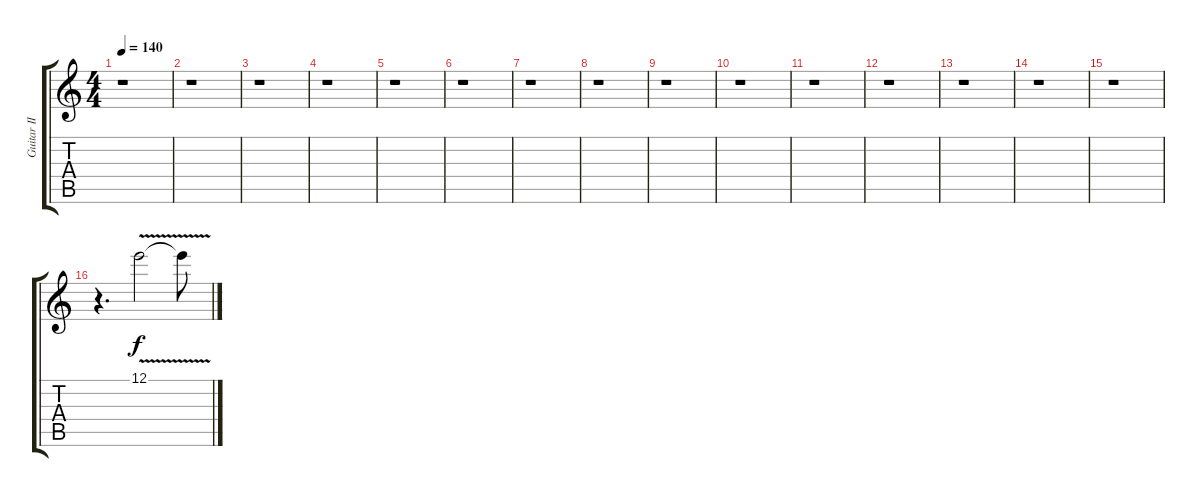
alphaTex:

\track ("Guitar II" "Guitar II") {instrument distortionguitar}
\staff {score tabs}
\tuning (E4 B3 G3 D3 A2 E2) {hide}
\ts (4 4)
\tempo 140
\clef g2
\ks c
r.1{dy f} |
r.1 |
r.1 |
r.1 |
r.1 |
r.1 |
r.1 |
r.1 |
r.1 |
r.1 |
r.1 |
r.1 |
r.1 |
r.1 |
r.1 |
r.4{d} 12.1{v}.2{balance 8} 12.1{t}.8
